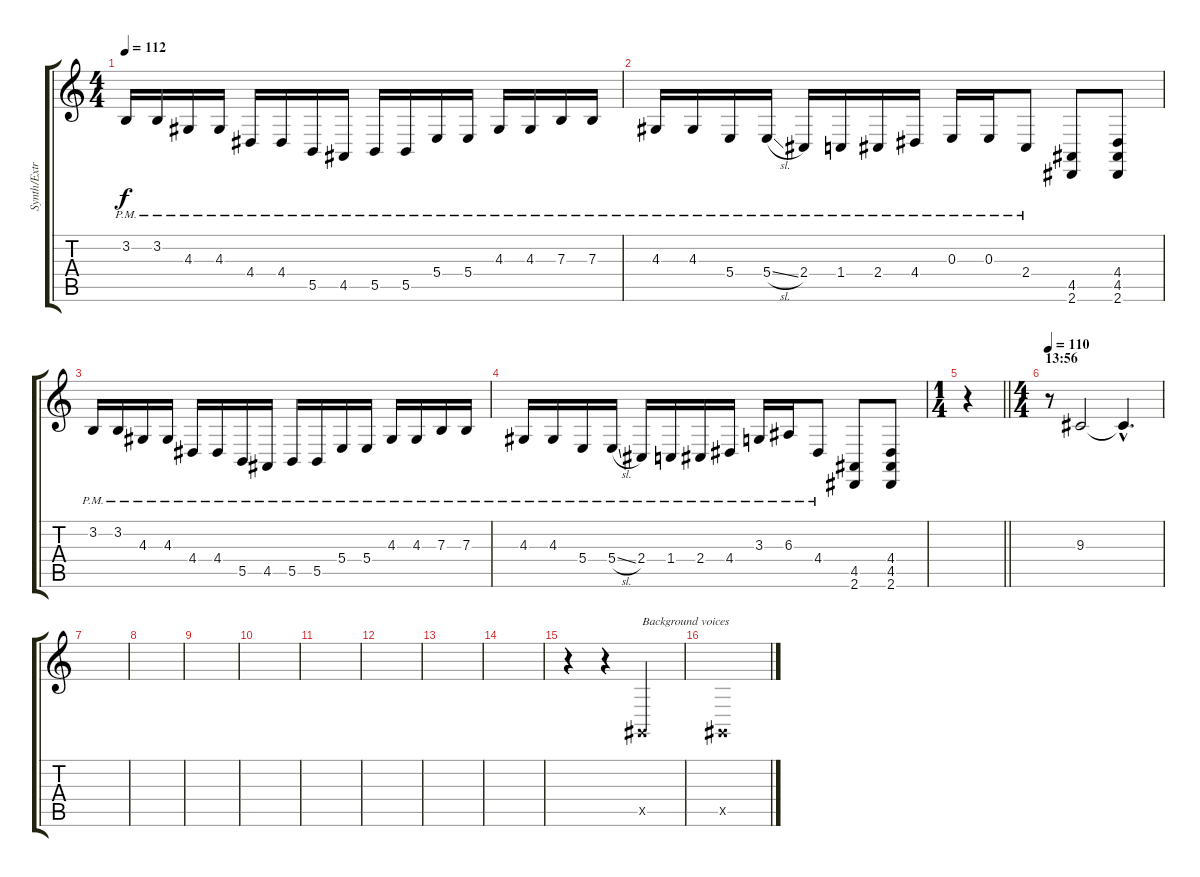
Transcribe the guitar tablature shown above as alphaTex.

\track ("Synth/Extra Guitar II/Vocals" "Synth/Extr") {instrument lead2sawtooth}
\staff {score tabs}
\tuning (Db4 Ab3 E3 B2 Gb2 Db2) {hide}
\ts (4 4)
\tempo 112
\clef g2
\ks c
3.2{pm}.16{dy f balance 8 instrument distortionguitar} 3.2{pm}.16 4.3{pm}.16 4.3{pm}.16 4.4{pm}.16 4.4{pm}.16 5.5{pm}.16 4.5{pm}.16 5.5{pm}.16 5.5{pm}.16 5.4{pm}.16 5.4{pm}.16 4.3{pm}.16 4.3{pm}.16 7.3{pm}.16 7.3{pm}.16 |
4.3{pm}.16 4.3{pm}.16 5.4{pm}.16 5.4{sl pm}.16 2.4{pm}.16 1.4{pm}.16 2.4{pm}.16 4.4{pm}.16 0.3{pm}.16 0.3{pm}.16 2.4{pm}.8 (4.5 2.6).8 (4.4 4.5 2.6).8 |
3.2{pm}.16 3.2{pm}.16 4.3{pm}.16 4.3{pm}.16 4.4{pm}.16 4.4{pm}.16 5.5{pm}.16 4.5{pm}.16 5.5{pm}.16 5.5{pm}.16 5.4{pm}.16 5.4{pm}.16 4.3{pm}.16 4.3{pm}.16 7.3{pm}.16 7.3{pm}.16 |
4.3{pm}.16 4.3{pm}.16 5.4{pm}.16 5.4{sl pm}.16 2.4{pm}.16 1.4{pm}.16 2.4{pm}.16 4.4{pm}.16 3.3{pm}.16 6.3{pm}.16 4.4{pm}.8 (4.5 2.6).8 (4.4 4.5 2.6).8 |
\ts (1 4)
\barLineRight lightlight
r.4 |
\ts (4 4)
\section ("" "13:56")
\tempo 110
r.8 9.3.2{volume 13 instrument reversecymbal} 9.3{hac t}.4{d volume 3} |
|
|
|
|
|
|
|
|
r.4 r.4 2.5{x}.2{txt "Background voices"} |
2.5{x}.1
